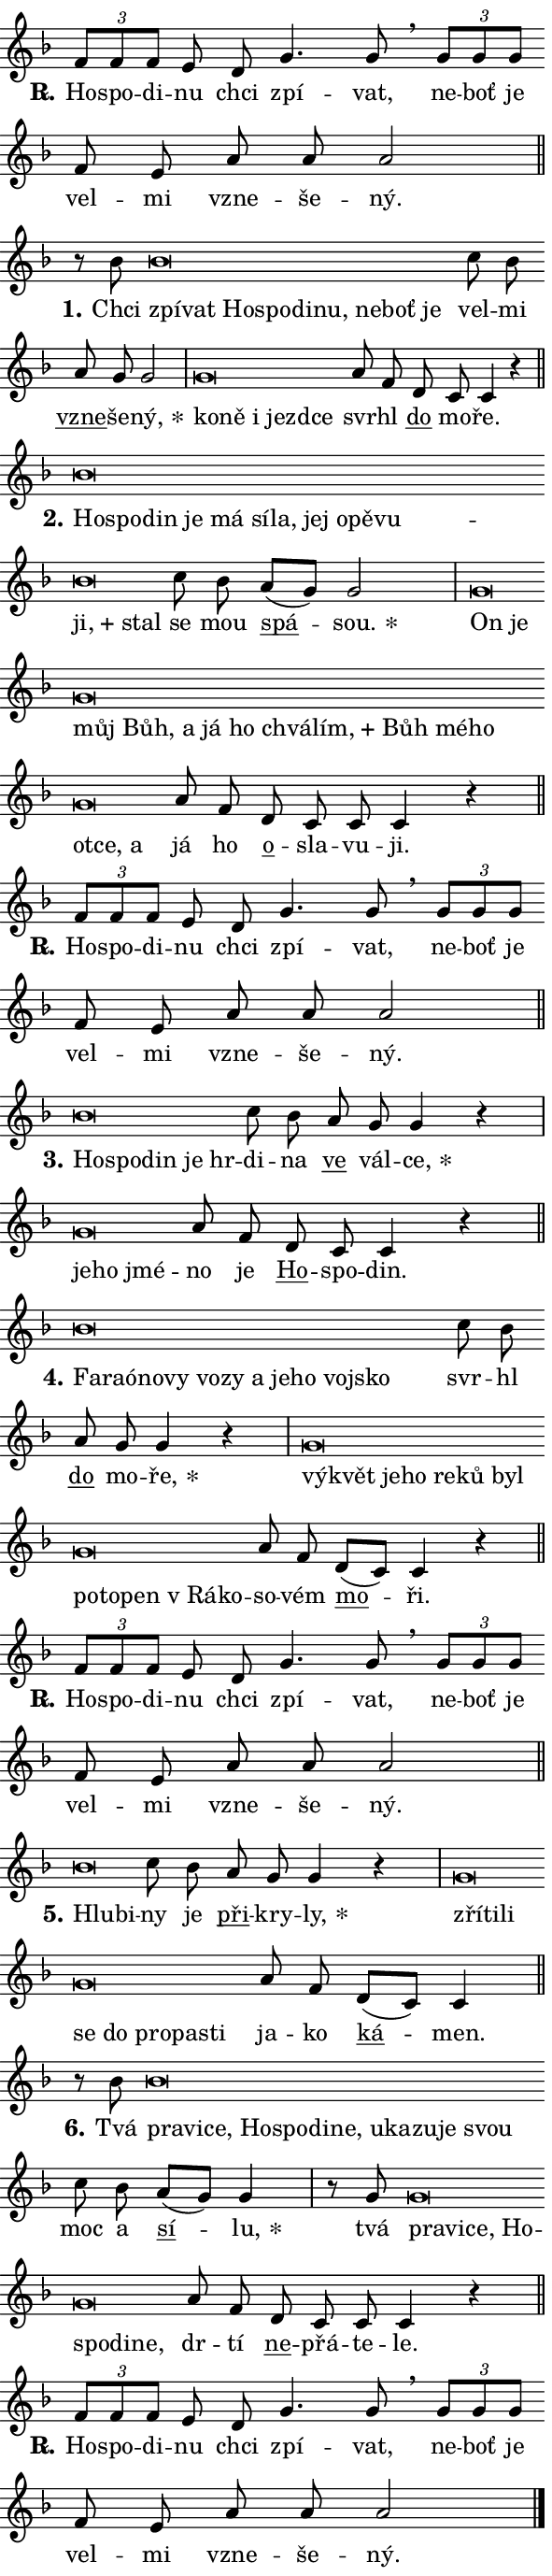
\version "2.24.0"
\header { tagline = "" }
\paper {
  indent = 0\cm
  top-margin = 0\cm
  right-margin = 0.13\cm % to fit lyric hyphens
  bottom-margin = 0\cm
  left-margin = 0\cm
  paper-width = 10\cm
  page-breaking = #ly:one-page-breaking
  system-system-spacing.basic-distance = #11
  score-system-spacing.basic-distance = #11
  ragged-last = ##f
}


%% Author: Thomas Morley
%% https://lists.gnu.org/archive/html/lilypond-user/2020-05/msg00002.html
#(define (line-position grob)
"Returns position of @var[grob} in current system:
   @code{'start}, if at first time-step
   @code{'end}, if at last time-step
   @code{'middle} otherwise
"
  (let* ((col (ly:item-get-column grob))
         (ln (ly:grob-object col 'left-neighbor))
         (rn (ly:grob-object col 'right-neighbor))
         (col-to-check-left (if (ly:grob? ln) ln col))
         (col-to-check-right (if (ly:grob? rn) rn col))
         (break-dir-left
           (and
             (ly:grob-property col-to-check-left 'non-musical #f)
             (ly:item-break-dir col-to-check-left)))
         (break-dir-right
           (and
             (ly:grob-property col-to-check-right 'non-musical #f)
             (ly:item-break-dir col-to-check-right))))
        (cond ((eqv? 1 break-dir-left) 'start)
              ((eqv? -1 break-dir-right) 'end)
              (else 'middle))))

#(define (tranparent-at-line-position vctor)
  (lambda (grob)
  "Relying on @code{line-position} select the relevant enry from @var{vctor}.
Used to determine transparency,"
    (case (line-position grob)
      ((end) (not (vector-ref vctor 0)))
      ((middle) (not (vector-ref vctor 1)))
      ((start) (not (vector-ref vctor 2))))))

noteHeadBreakVisibility =
#(define-music-function (break-visibility)(vector?)
"Makes @code{NoteHead}s transparent relying on @var{break-visibility}"
#{
  \override NoteHead.transparent =
    #(tranparent-at-line-position break-visibility)
#})

#(define delete-ledgers-for-transparent-note-heads
  (lambda (grob)
    "Reads whether a @code{NoteHead} is transparent.
If so this @code{NoteHead} is removed from @code{'note-heads} from
@var{grob}, which is supposed to be @code{LedgerLineSpanner}.
As a result ledgers are not printed for this @code{NoteHead}"
    (let* ((nhds-array (ly:grob-object grob 'note-heads))
           (nhds-list
             (if (ly:grob-array? nhds-array)
                 (ly:grob-array->list nhds-array)
                 '()))
           ;; Relies on the transparent-property being done before
           ;; Staff.LedgerLineSpanner.after-line-breaking is executed.
           ;; This is fragile ...
           (to-keep
             (remove
               (lambda (nhd)
                 (ly:grob-property nhd 'transparent #f))
               nhds-list)))
      ;; TODO find a better method to iterate over grob-arrays, similiar
      ;; to filter/remove etc for lists
      ;; For now rebuilt from scratch
      (set! (ly:grob-object grob 'note-heads)  '())
      (for-each
        (lambda (nhd)
          (ly:pointer-group-interface::add-grob grob 'note-heads nhd))
        to-keep))))

squashNotes = {
  \override NoteHead.X-extent = #'(-0.2 . 0.2)
  \override NoteHead.Y-extent = #'(-0.75 . 0)
  \override NoteHead.stencil =
    #(lambda (grob)
       (let ((pos (ly:grob-property grob 'staff-position)))
         (begin
           (if (< pos -7) (display "ERROR: Lower brevis then expected\n") (display ""))
           (if (<= pos -6) ly:text-interface::print ly:note-head::print))))
}
unSquashNotes = {
  \revert NoteHead.X-extent
  \revert NoteHead.Y-extent
  \revert NoteHead.stencil
}

hideNotes = \noteHeadBreakVisibility #begin-of-line-visible
unHideNotes = \noteHeadBreakVisibility #all-visible

% work-around for resetting accidentals
% https://lilypond.org/doc/v2.23/Documentation/notation/displaying-rhythms#unmetered-music
cadenzaMeasure = {
  \cadenzaOff
  \partial 1024 s1024
  \cadenzaOn
}

#(define-markup-command (accent layout props text) (markup?)
  "Underline accented syllable"
  (interpret-markup layout props
    #{\markup \override #'(offset . 4.3) \underline { #text }#}))

responsum = \markup \concat {
  "R" \hspace #-1.05 \path #0.1 #'((moveto 0 0.07) (lineto 0.9 0.8)) \hspace #0.05 "."
}

spaceSize = #0.6828661417322834 % exact space size for TeX Gyre Schola

\layout {
  \context {
    \Staff
    \remove "Time_signature_engraver"
    \override LedgerLineSpanner.after-line-breaking = #delete-ledgers-for-transparent-note-heads
  }
  \context {
    \Lyrics {
      \override LyricSpace.minimum-distance = \spaceSize
      \override LyricText.font-name = #"TeX Gyre Schola"
      \override LyricText.font-size = 1
      \override StanzaNumber.font-name = #"TeX Gyre Schola Bold"
      \override StanzaNumber.font-size = 1
    }
  }
  \context {
    \Score 
    \override NoteHead.text =
      #(lambda (grob) 
        (let ((pos (ly:grob-property grob 'staff-position)))
          #{\markup {
            \combine
              \halign #-0.55 \raise #(if (= pos -6) 0 0.5) \override #'(thickness . 2) \draw-line #'(3.2 . 0)
              \musicglyph "noteheads.sM1"
          }#}))
  }
}

% magnetic-lyrics.ily
%
%   written by
%     Jean Abou Samra <jean@abou-samra.fr>
%     Werner Lemberg <wl@gnu.org>
%
%   adapted by
%     Jiri Hon <jiri.hon@gmail.com>
%
% Version 2022-Apr-15

% https://www.mail-archive.com/lilypond-user@gnu.org/msg149350.html

#(define (Left_hyphen_pointer_engraver context)
   "Collect syllable-hyphen-syllable occurrences in lyrics and store
them in properties.  This engraver only looks to the left.  For
example, if the lyrics input is @code{foo -- bar}, it does the
following.

@itemize @bullet
@item
Set the @code{text} property of the @code{LyricHyphen} grob between
@q{foo} and @q{bar} to @code{foo}.

@item
Set the @code{left-hyphen} property of the @code{LyricText} grob with
text @q{foo} to the @code{LyricHyphen} grob between @q{foo} and
@q{bar}.
@end itemize

Use this auxiliary engraver in combination with the
@code{lyric-@/text::@/apply-@/magnetic-@/offset!} hook."
   (let ((hyphen #f)
         (text #f))
     (make-engraver
      (acknowledgers
       ((lyric-syllable-interface engraver grob source-engraver)
        (set! text grob)))
      (end-acknowledgers
       ((lyric-hyphen-interface engraver grob source-engraver)
        ;(when (not (grob::has-interface grob 'lyric-space-interface))
          (set! hyphen grob)));)
      ((stop-translation-timestep engraver)
       (when (and text hyphen)
         (ly:grob-set-object! text 'left-hyphen hyphen))
       (set! text #f)
       (set! hyphen #f)))))

#(define (lyric-text::apply-magnetic-offset! grob)
   "If the space between two syllables is less than the value in
property @code{LyricText@/.details@/.squash-threshold}, move the right
syllable to the left so that it gets concatenated with the left
syllable.

Use this function as a hook for
@code{LyricText@/.after-@/line-@/breaking} if the
@code{Left_@/hyphen_@/pointer_@/engraver} is active."
   (let ((hyphen (ly:grob-object grob 'left-hyphen #f)))
     (when hyphen
       (let ((left-text (ly:spanner-bound hyphen LEFT)))
         (when (grob::has-interface left-text 'lyric-syllable-interface)
           (let* ((common (ly:grob-common-refpoint grob left-text X))
                  (this-x-ext (ly:grob-extent grob common X))
                  (left-x-ext
                   (begin
                     ;; Trigger magnetism for left-text.
                     (ly:grob-property left-text 'after-line-breaking)
                     (ly:grob-extent left-text common X)))
                  ;; `delta` is the gap width between two syllables.
                  (delta (- (interval-start this-x-ext)
                            (interval-end left-x-ext)))
                  (details (ly:grob-property grob 'details))
                  (threshold (assoc-get 'squash-threshold details 0.2)))
             (when (< delta threshold)
               (let* (;; We have to manipulate the input text so that
                      ;; ligatures crossing syllable boundaries are not
                      ;; disabled.  For languages based on the Latin
                      ;; script this is essentially a beautification.
                      ;; However, for non-Western scripts it can be a
                      ;; necessity.
                      (lt (ly:grob-property left-text 'text))
                      (rt (ly:grob-property grob 'text))
                      (is-space (grob::has-interface hyphen 'lyric-space-interface))
                      (space (if is-space " " ""))
                      (extra-delta (if is-space spaceSize 0))
                      ;; Append new syllable.
                      (ltrt-space (if (and (string? lt) (string? rt))
                                (string-append lt space rt)
                                (make-concat-markup (list lt space rt))))
                      ;; Right-align `ltrt` to the right side.
                      (ltrt-space-markup (grob-interpret-markup
                               grob
                               (make-translate-markup
                                (cons (interval-length this-x-ext) 0)
                                (make-right-align-markup ltrt-space)))))
                 (begin
                   ;; Don't print `left-text`.
                   (ly:grob-set-property! left-text 'stencil #f)
                   ;; Set text and stencil (which holds all collected
                   ;; syllables so far) and shift it to the left.
                   (ly:grob-set-property! grob 'text ltrt-space)
                   (ly:grob-set-property! grob 'stencil ltrt-space-markup)
                   (ly:grob-translate-axis! grob (- (- delta extra-delta)) X))))))))))


#(define (lyric-hyphen::displace-bounds-first grob)
   ;; Make very sure this callback isn't triggered too early.
   (let ((left (ly:spanner-bound grob LEFT))
         (right (ly:spanner-bound grob RIGHT)))
     (ly:grob-property left 'after-line-breaking)
     (ly:grob-property right 'after-line-breaking)
     (ly:lyric-hyphen::print grob)))

squashThreshold = #0.4

\layout {
  \context {
    \Lyrics
    \consists #Left_hyphen_pointer_engraver
    \override LyricText.after-line-breaking =
      #lyric-text::apply-magnetic-offset!
    \override LyricHyphen.stencil = #lyric-hyphen::displace-bounds-first
    \override LyricText.details.squash-threshold = \squashThreshold
    \override LyricHyphen.minimum-distance = 0
    \override LyricHyphen.minimum-length = \squashThreshold
  }
}

squashText = \override LyricText.details.squash-threshold = 9999
unSquashText = \override LyricText.details.squash-threshold = \squashThreshold

leftText = \override LyricText.self-alignment-X = #LEFT
unLeftText = \revert LyricText.self-alignment-X

starOffset = #(lambda (grob) 
                (let ((x_offset (ly:self-alignment-interface::aligned-on-x-parent grob)))
                  (if (= x_offset 0) 0 (+ x_offset 1.2))))

star = #(define-music-function (syllable)(string?)
"Append star separator at the end of a syllable"
#{
  \once \override LyricText.X-offset = #starOffset
  \lyricmode { \markup {
    #syllable
    \override #'((font-name . "TeX Gyre Schola Bold")) \hspace #0.2 \lower #0.65 \larger "*"
  } }
#})

starAccent = #(define-music-function (syllable)(string?)
"Append star separator at the end of a syllable and make accent"
#{
  \once \override LyricText.X-offset = #starOffset
  \lyricmode { \markup {
    \accent #syllable
    \override #'((font-name . "TeX Gyre Schola Bold")) \hspace #0.2 \lower #0.65 \larger "*"
  } }
#})

breath = #(define-music-function (syllable)(string?)
"Append breathing indicator at the end of a syllable"
#{
  \lyricmode { \markup { #syllable "+" } }
#})

optionalBreath = #(define-music-function (syllable)(string?)
"Append optional breathing indicator at the end of a syllable"
#{
  \lyricmode { \markup { #syllable "(+)" } }
#})


\score {
    <<
        \new Voice = "melody" { \cadenzaOn \key f \major \relative { \tuplet 3/2 { f'8[ f f] } e d g4. g8 \breathe \bar "" \tuplet 3/2 { g[ g g] } \bar "" f e \bar "" a a a2 \cadenzaMeasure \bar "||" \break } }
        \new Lyrics \lyricsto "melody" { \lyricmode { \set stanza = \responsum
Ho -- spo -- di -- nu chci zpí -- vat, ne -- boť je vel -- mi vzne -- še -- ný. } }
    >>
    \layout {}
}

\score {
    <<
        \new Voice = "melody" { \cadenzaOn \key f \major \relative { r8 bes'8 \squashNotes bes\breve*1/16 \hideNotes \breve*1/16 \bar "" \breve*1/16 \bar "" \breve*1/16 \bar "" \breve*1/16 \bar "" \breve*1/16 \bar "" \breve*1/16 \bar "" \breve*1/16 \breve*1/16 \bar "" \unHideNotes \unSquashNotes c8 bes \bar "" a g g2 \cadenzaMeasure \bar "|" \squashNotes g\breve*1/16 \hideNotes \breve*1/16 \bar "" \breve*1/16 \bar "" \breve*1/16 \breve*1/16 \bar "" \unHideNotes \unSquashNotes a8 f \bar "" d c c4 r \cadenzaMeasure \bar "||" \break } }
        \new Lyrics \lyricsto "melody" { \lyricmode { \set stanza = "1."
Chci \leftText zpí -- \squashText vat Ho -- spo -- di -- nu, ne -- boť je \unLeftText \unSquashText vel -- mi \markup \accent vzne -- še -- \star ný, \leftText ko -- \squashText ně i jezd -- ce \unLeftText \unSquashText svr -- hl \markup \accent do mo -- ře. } }
    >>
    \layout {}
}

\score {
    <<
        \new Voice = "melody" { \cadenzaOn \key f \major \relative { \squashNotes bes'\breve*1/16 \hideNotes \breve*1/16 \bar "" \breve*1/16 \bar "" \breve*1/16 \bar "" \breve*1/16 \bar "" \breve*1/16 \bar "" \breve*1/16 \bar "" \breve*1/16 \bar "" \breve*1/16 \bar "" \breve*1/16 \bar "" \breve*1/16 \bar "" \breve*1/16 \breve*1/16 \bar "" \unHideNotes \unSquashNotes c8 bes \bar "" a[( g)] g2 \cadenzaMeasure \bar "|" \squashNotes g\breve*1/16 \hideNotes \breve*1/16 \bar "" \breve*1/16 \bar "" \breve*1/16 \bar "" \breve*1/16 \bar "" \breve*1/16 \bar "" \breve*1/16 \bar "" \breve*1/16 \bar "" \breve*1/16 \bar "" \breve*1/16 \bar "" \breve*1/16 \bar "" \breve*1/16 \bar "" \breve*1/16 \bar "" \breve*1/16 \breve*1/16 \bar "" \unHideNotes \unSquashNotes a8 f \bar "" d c c c4 r \cadenzaMeasure \bar "||" \break } }
        \new Lyrics \lyricsto "melody" { \lyricmode { \set stanza = "2."
\leftText Ho -- \squashText spo -- din je má sí -- la, jej o -- pě -- vu -- \breath "ji," stal \unLeftText \unSquashText se mou \markup \accent spá -- \star sou. \leftText On \squashText je můj Bůh, a já ho chvá -- \breath "lím," Bůh mé -- ho ot -- ce, a \unLeftText \unSquashText já ho \markup \accent o -- sla -- vu -- ji. } }
    >>
    \layout {}
}

\score {
    <<
        \new Voice = "melody" { \cadenzaOn \key f \major \relative { \tuplet 3/2 { f'8[ f f] } e d g4. g8 \breathe \bar "" \tuplet 3/2 { g[ g g] } \bar "" f e \bar "" a a a2 \cadenzaMeasure \bar "||" \break } }
        \new Lyrics \lyricsto "melody" { \lyricmode { \set stanza = \responsum
Ho -- spo -- di -- nu chci zpí -- vat, ne -- boť je vel -- mi vzne -- še -- ný. } }
    >>
    \layout {}
}

\score {
    <<
        \new Voice = "melody" { \cadenzaOn \key f \major \relative { \squashNotes bes'\breve*1/16 \hideNotes \breve*1/16 \bar "" \breve*1/16 \bar "" \breve*1/16 \breve*1/16 \bar "" \unHideNotes \unSquashNotes c8 bes \bar "" a g g4 r \cadenzaMeasure \bar "|" \squashNotes g\breve*1/16 \hideNotes \breve*1/16 \breve*1/16 \bar "" \unHideNotes \unSquashNotes a8 f \bar "" d c c4 r \cadenzaMeasure \bar "||" \break } }
        \new Lyrics \lyricsto "melody" { \lyricmode { \set stanza = "3."
\leftText Ho -- \squashText spo -- din je hr -- \unLeftText \unSquashText di -- na \markup \accent ve vál -- \star ce, \leftText je -- \squashText ho jmé -- \unLeftText \unSquashText no je \markup \accent Ho -- spo -- din. } }
    >>
    \layout {}
}

\score {
    <<
        \new Voice = "melody" { \cadenzaOn \key f \major \relative { \squashNotes bes'\breve*1/16 \hideNotes \breve*1/16 \bar "" \breve*1/16 \bar "" \breve*1/16 \bar "" \breve*1/16 \bar "" \breve*1/16 \bar "" \breve*1/16 \bar "" \breve*1/16 \bar "" \breve*1/16 \bar "" \breve*1/16 \breve*1/16 \bar "" \unHideNotes \unSquashNotes c8 bes \bar "" a g g4 r \cadenzaMeasure \bar "|" \squashNotes g\breve*1/16 \hideNotes \breve*1/16 \bar "" \breve*1/16 \bar "" \breve*1/16 \bar "" \breve*1/16 \bar "" \breve*1/16 \bar "" \breve*1/16 \bar "" \breve*1/16 \bar "" \breve*1/16 \bar "" \breve*1/16 \bar "" \breve*1/16 \breve*1/16 \bar "" \unHideNotes \unSquashNotes a8 f \bar "" d[( c)] c4 r \cadenzaMeasure \bar "||" \break } }
        \new Lyrics \lyricsto "melody" { \lyricmode { \set stanza = "4."
\leftText Fa -- \squashText raó -- no -- vy vo -- zy a je -- ho voj -- sko \unLeftText \unSquashText svr -- hl \markup \accent do mo -- \star ře, \leftText vý -- \squashText květ je -- ho re -- ků byl po -- to -- pen "v Rá" -- ko -- \unLeftText \unSquashText so -- vém \markup \accent mo -- ři. } }
    >>
    \layout {}
}

\score {
    <<
        \new Voice = "melody" { \cadenzaOn \key f \major \relative { \tuplet 3/2 { f'8[ f f] } e d g4. g8 \breathe \bar "" \tuplet 3/2 { g[ g g] } \bar "" f e \bar "" a a a2 \cadenzaMeasure \bar "||" \break } }
        \new Lyrics \lyricsto "melody" { \lyricmode { \set stanza = \responsum
Ho -- spo -- di -- nu chci zpí -- vat, ne -- boť je vel -- mi vzne -- še -- ný. } }
    >>
    \layout {}
}

\score {
    <<
        \new Voice = "melody" { \cadenzaOn \key f \major \relative { \squashNotes bes'\breve*1/16 \hideNotes \breve*1/16 \bar "" \unHideNotes \unSquashNotes c8 bes \bar "" a g g4 r \cadenzaMeasure \bar "|" \squashNotes g\breve*1/16 \hideNotes \breve*1/16 \bar "" \breve*1/16 \bar "" \breve*1/16 \bar "" \breve*1/16 \bar "" \breve*1/16 \bar "" \breve*1/16 \breve*1/16 \bar "" \unHideNotes \unSquashNotes a8 f \bar "" d[( c)] c4 \cadenzaMeasure \bar "||" \break } }
        \new Lyrics \lyricsto "melody" { \lyricmode { \set stanza = "5."
\leftText Hlu -- \squashText bi -- \unLeftText \unSquashText ny je \markup \accent při -- kry -- \star ly, \leftText zří -- \squashText ti -- li se do pro -- pa -- sti \unLeftText \unSquashText ja -- ko \markup \accent ká -- men. } }
    >>
    \layout {}
}

\score {
    <<
        \new Voice = "melody" { \cadenzaOn \key f \major \relative { r8 bes'8 \squashNotes bes\breve*1/16 \hideNotes \breve*1/16 \bar "" \breve*1/16 \bar "" \breve*1/16 \bar "" \breve*1/16 \bar "" \breve*1/16 \bar "" \breve*1/16 \bar "" \breve*1/16 \bar "" \breve*1/16 \bar "" \breve*1/16 \bar "" \breve*1/16 \breve*1/16 \bar "" \unHideNotes \unSquashNotes c8 bes \bar "" a[( g)] g4 \cadenzaMeasure \bar "|" r8 g8 \squashNotes g\breve*1/16 \hideNotes \breve*1/16 \bar "" \breve*1/16 \bar "" \breve*1/16 \bar "" \breve*1/16 \bar "" \breve*1/16 \breve*1/16 \bar "" \unHideNotes \unSquashNotes a8 f \bar "" d c c c4 r \cadenzaMeasure \bar "||" \break } }
        \new Lyrics \lyricsto "melody" { \lyricmode { \set stanza = "6."
Tvá \leftText pra -- \squashText vi -- ce, Ho -- spo -- di -- ne, u -- ka -- zu -- je svou \unLeftText \unSquashText moc a \markup \accent sí -- \star lu, tvá \leftText pra -- \squashText vi -- ce, Ho -- spo -- di -- ne, \unLeftText \unSquashText dr -- tí \markup \accent ne -- přá -- te -- le. } }
    >>
    \layout {}
}

\score {
    <<
        \new Voice = "melody" { \cadenzaOn \key f \major \relative { \tuplet 3/2 { f'8[ f f] } e d g4. g8 \breathe \bar "" \tuplet 3/2 { g[ g g] } \bar "" f e \bar "" a a a2 \cadenzaMeasure \bar "||" \break } \bar "|." }
        \new Lyrics \lyricsto "melody" { \lyricmode { \set stanza = \responsum
Ho -- spo -- di -- nu chci zpí -- vat, ne -- boť je vel -- mi vzne -- še -- ný. } }
    >>
    \layout {}
}
